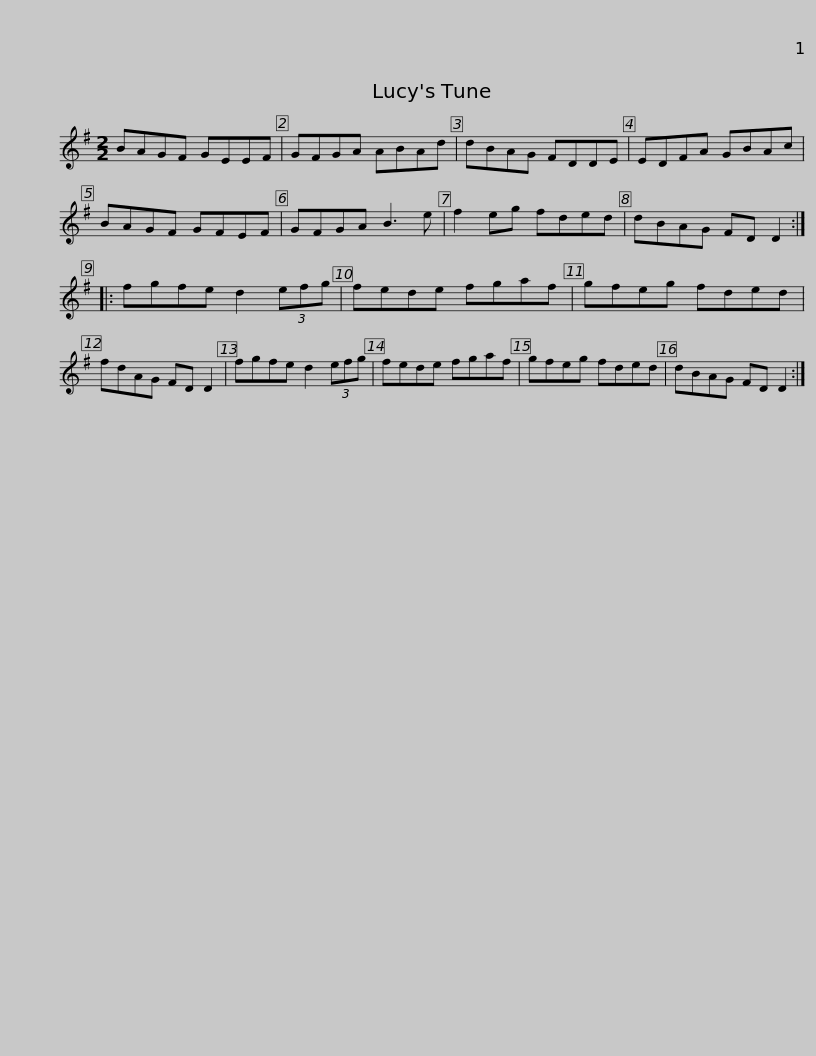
X:1
L:1/8
M:2/2
I:linebreak $
K:Emin
V:1 treble
V:1
 BAGF GEEF | GFGA ABAd | dBAG FDDE | EDFA GBAc | BAGF GFEF |$ %5
 GFGA B3 e | f2 eg fded | dBAG FD D2 :: fgfe d2 (3efg | fede fgaf | %10
 gfeg fded |$ fdAG FD D2 | fgfe d2 (3efg | fede fgaf | gfeg fded | %15
 dBAG FD D2 :| %16
